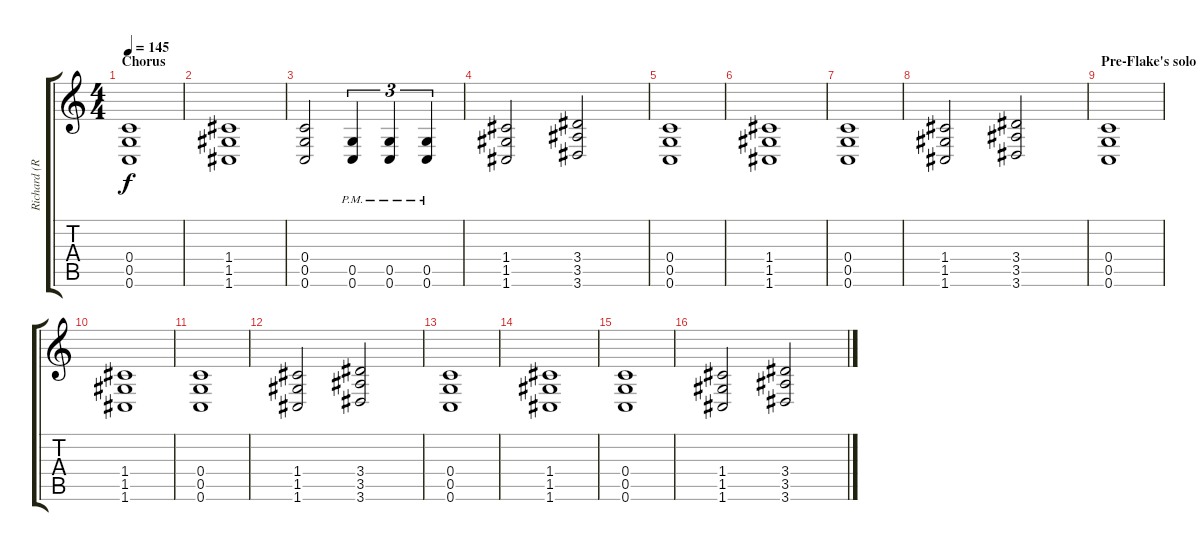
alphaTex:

\track ("Richard (Rythm)" "Richard (R") {instrument distortionguitar}
\staff {score tabs}
\tuning (D4 A3 F3 C3 G2 C2) {hide}
\ts (4 4)
\section ("" "Chorus")
\tempo 145
\clef g2
\ks c
(0.4 0.5 0.6).1{dy f} |
(1.4 1.5 1.6).1 |
(0.4 0.5 0.6).2 (0.5{pm} 0.6{pm}).4{tu (3 2)} (0.5{pm} 0.6{pm}).4{tu (3 2)} (0.5{pm} 0.6{pm}).4{tu (3 2)} |
(1.4 1.5 1.6).2 (3.4 3.5 3.6).2 |
(0.4 0.5 0.6).1 |
(1.4 1.5 1.6).1 |
(0.4 0.5 0.6).1 |
(1.4 1.5 1.6).2 (3.4 3.5 3.6).2 |
\section ("" "Pre-Flake's solo")
(0.4 0.5 0.6).1 |
(1.4 1.5 1.6).1 |
(0.4 0.5 0.6).1 |
(1.4 1.5 1.6).2 (3.4 3.5 3.6).2 |
(0.4 0.5 0.6).1 |
(1.4 1.5 1.6).1 |
(0.4 0.5 0.6).1 |
(1.4 1.5 1.6).2 (3.4 3.5 3.6).2
